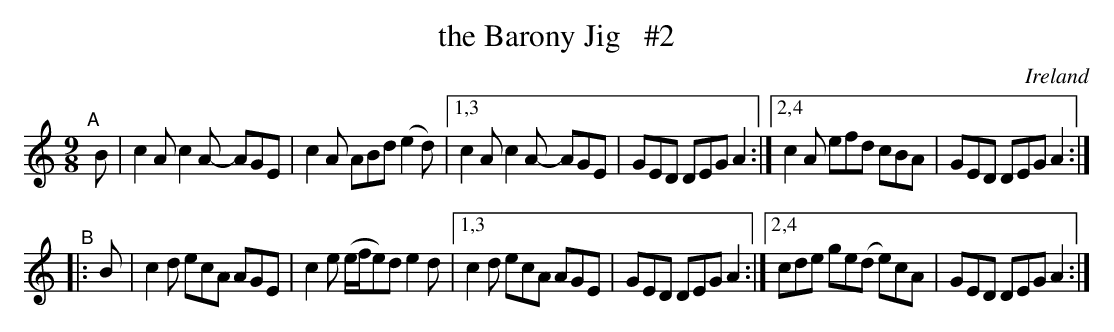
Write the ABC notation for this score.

X:1
T: the Barony Jig   #2
O: Ireland
M: 9/8
L: 1/8
K: Am
"^A"[|] B \
| c2A c2A- AGE | c2A ABd (e2d) |[1,3 c2A c2A- AGE | GED DEG A2 \
                              :|[2,4 c2A efd cBA | GED DEG A2 :|
"^B"|: B \
| c2d ecA AGE | c2e (e/f/e)d e2d |[1,3 c2d ecA AGE | GED DEG A2 \
                                :|[2,4 cde ge(d e)cA | GED DEG A2 :|
